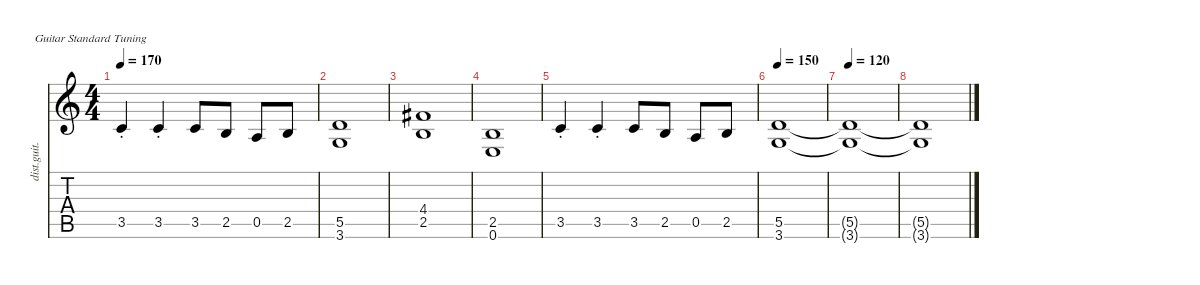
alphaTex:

\defaultSystemsLayout 4
\hideDynamics
\bracketExtendMode nobrackets
\otherSystemsTrackNameOrientation horizontal
\track ("Guitar 2" "dist.guit.") {instrument distortionguitar}
\staff {score tabs}
\tuning (E4 B3 G3 D3 A2 E2)
\ts (4 4)
\tempo 170
\clef g2
\ks c
3.5{st}.4{dy f beam Up} 3.5{st}.4{beam Up} 3.5.8{beam Up} 2.5.8{beam Up} 0.5.8{beam Up} 2.5.8{beam Up} |
(5.5 3.6).1{beam Up} |
(4.4{acc #} 2.5).1{beam Up} |
(2.5 0.6).1{beam Up} |
3.5{st}.4{beam Up} 3.5{st}.4{beam Up} 3.5.8{beam Up} 2.5.8{beam Up} 0.5.8{beam Up} 2.5.8{beam Up} |
\tempo 150
(5.5 3.6).1{beam Up} |
\tempo 120
(5.5{t} 3.6{t}).1{beam Up} |
(5.5{t} 3.6{t}).1{beam Up}
